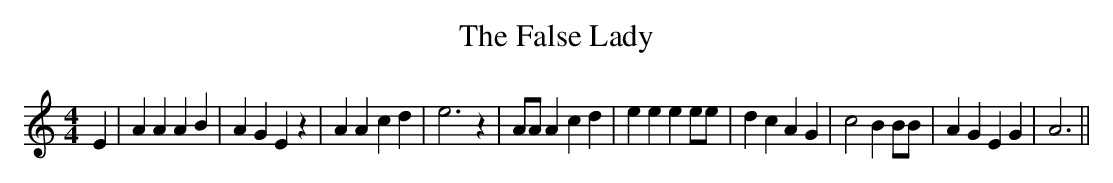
X:1
T:The False Lady
M:4/4
L:1/4
K:C
 E| A A A B| A G E z| A A c d| e3 z| A/2A/2 A c d| e e e e/2e/2| d c A G|\
 c2 B B/2B/2| A G E G| A3||
